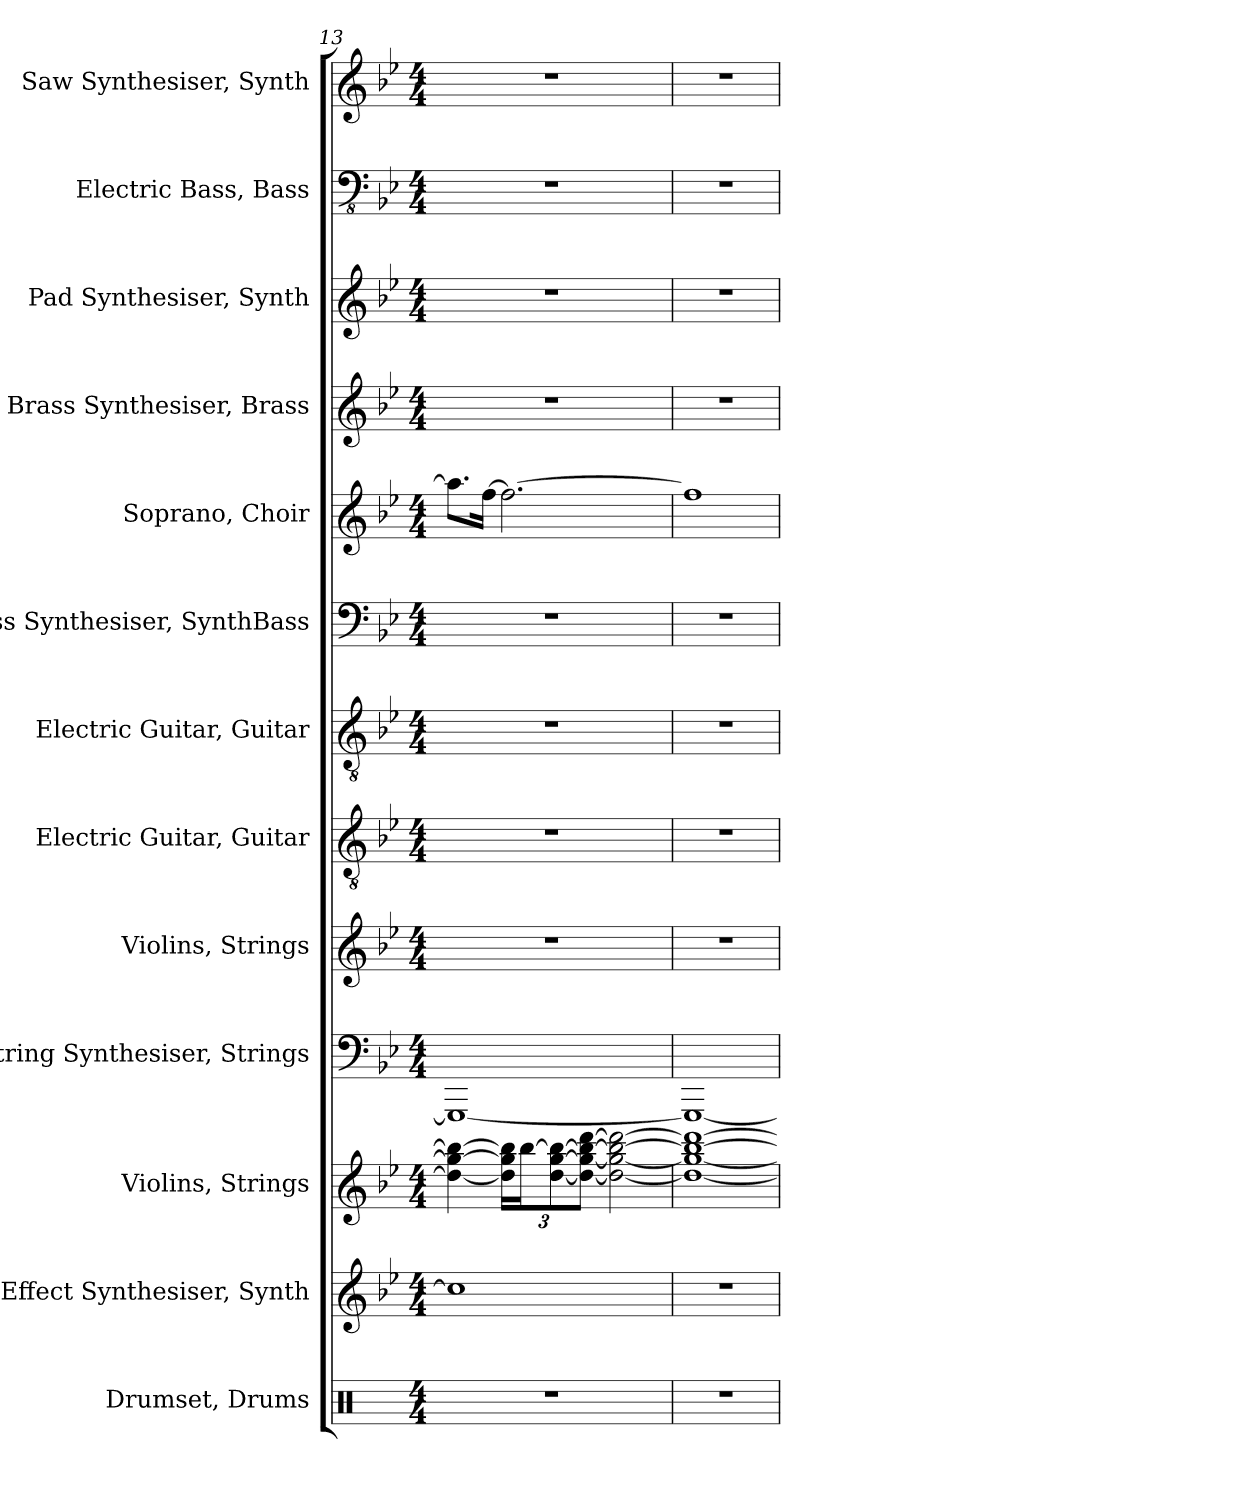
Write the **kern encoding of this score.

**kern	**kern	**kern	**kern	**kern	**kern	**kern	**kern	**kern	**kern	**kern	**kern	**kern
*part13	*part12	*part11	*part10	*part9	*part8	*part7	*part6	*part5	*part4	*part3	*part2	*part1
*staff13	*staff12	*staff11	*staff10	*staff9	*staff8	*staff7	*staff6	*staff5	*staff4	*staff3	*staff2	*staff1
*I"Drumset, Drums	*I"Effect Synthesiser, Synth	*I"Violins, Strings	*I"String Synthesiser, Strings	*I"Violins, Strings	*I"Electric Guitar, Guitar	*I"Electric Guitar, Guitar	*I"Bass Synthesiser, SynthBass	*I"Soprano, Choir	*I"Brass Synthesiser, Brass	*I"Pad Synthesiser, Synth	*I"Electric Bass, Bass	*I"Saw Synthesiser, Synth
*I'Drs.	*I'Synth.	*I'Vlns.	*I'Synth.	*I'Vlns.	*I'El. Guit.	*I'El. Guit.	*I'Synth.	*I'S.	*I'Synth.	*I'Synth.	*I'El. B.	*I'Synth.
*clefX	*clefG2	*clefG2	*clefF4	*clefG2	*clefGv2	*clefGv2	*clefF4	*clefG2	*clefG2	*clefG2	*clefFv4	*clefG2
*k[]	*k[b-e-]	*k[b-e-]	*k[b-e-]	*k[b-e-]	*k[b-e-]	*k[b-e-]	*k[b-e-]	*k[b-e-]	*k[b-e-]	*k[b-e-]	*k[b-e-]	*k[b-e-]
*M4/4	*M4/4	*M4/4	*M4/4	*M4/4	*M4/4	*M4/4	*M4/4	*M4/4	*M4/4	*M4/4	*M4/4	*M4/4
=13	=13	=13	=13	=13	=13	=13	=13	=13	=13	=13	=13	=13
1r	1cc]	4dd\_ 4gg\_ 4bb-\_	1GGG_	1r	1r	1r	1r	8.aa\L]	1r	1r	1r	1r
.	.	.	.	.	.	.	.	[16ff\Jk	.	.	.	.
*	*	*Xbrackettup	*	*	*	*	*	*	*	*	*	*
.	.	24dd\] 24gg\] 24bb-\]LL	.	.	.	.	.	2.ff\_	.	.	.	.
.	.	[24bb-\J	.	.	.	.	.	.	.	.	.	.
.	.	[12dd\ [12gg\ 12bb-\_	.	.	.	.	.	.	.	.	.	.
.	.	12dd\_ 12gg\_ 12bb-\_ [12ddd\J	.	.	.	.	.	.	.	.	.	.
.	.	2dd\_ 2gg\_ 2bb-\_ 2ddd\_	.	.	.	.	.	.	.	.	.	.
=14	=14	=14	=14	=14	=14	=14	=14	=14	=14	=14	=14	=14
1r	1r	1dd_ 1gg_ 1bb-_ 1ddd_	1GGG_	1r	1r	1r	1r	1ff]	1r	1r	1r	1r
=	=	=	=	=	=	=	=	=	=	=	=	=
*-	*-	*-	*-	*-	*-	*-	*-	*-	*-	*-	*-	*-
